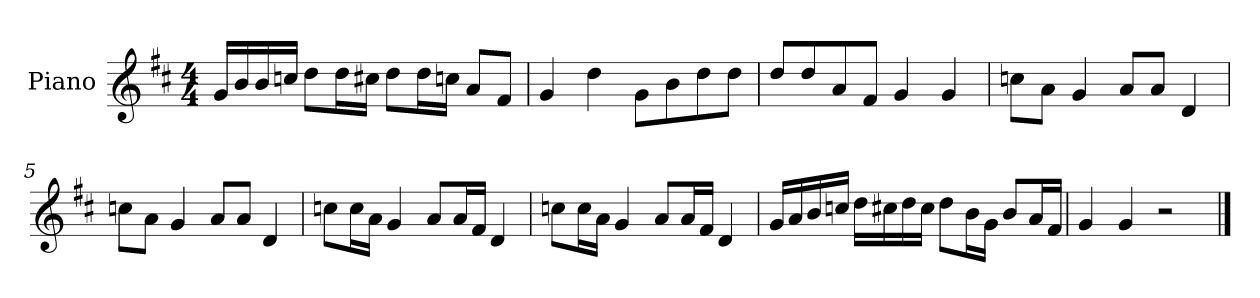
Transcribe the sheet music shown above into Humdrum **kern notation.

**kern
*part1
*staff1
*I"Piano
*I'P-no
*clefG2
*k[f#c#]
*M4/4
*MM90
=1
16g/LL
16b/
16b/
16ccn/JJ
8dd\L
16dd\L
16cc#X\JJ
8dd\L
16dd\L
16ccn\JJ
8a/L
8f#/J
=2
4g/
4dd\
8g\L
8b\
8dd\
8dd\J
=3
8dd/L
8dd/
8a/
8f#/J
4g/
4g/
=4
8ccn\L
8a\J
4g/
8a/L
8a/J
4d/
=5
8ccn\L
8a\J
4g/
8a/L
8a/J
4d/
!!LO:LB:g=z
=6
8ccn\L
16cc\L
16a\JJ
4g/
8a/L
16a/L
16f#/JJ
4d/
=7
8ccn\L
16cc\L
16a\JJ
4g/
8a/L
16a/L
16f#/JJ
4d/
=8
16g/LL
16a/
16b/
16ccn/JJ
16dd\LL
16cc#X\
16dd\
16cc#\JJ
8dd\L
16b\L
16g\JJ
8b/L
16a/L
16f#/JJ
=9
4g/
4g/
2r
==
*-
